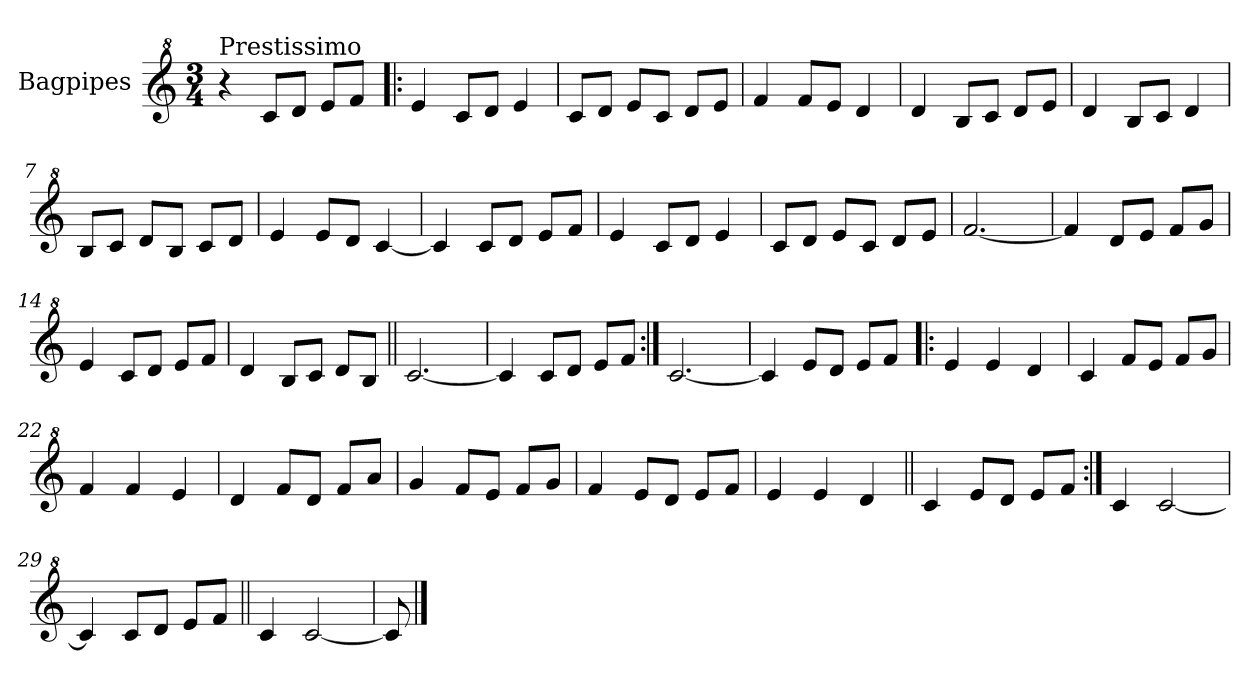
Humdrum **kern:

**kern
*part1
*staff1
*I"Bagpipes
*I'Bag
*clefG^2
*k[]
*C:
*M3/4
=1
!LO:TX:a:t=Prestissimo
4r
8cc/L
8dd/J
8ee/L
8ff/J
=2!|:
4ee/
8cc/L
8dd/J
4ee/
=3
8cc/L
8dd/J
8ee/L
8cc/J
8dd/L
8ee/J
=4
4ff/
8ff/L
8ee/J
4dd/
=5
4dd/
8b/L
8cc/J
8dd/L
8ee/J
=6
4dd/
8b/L
8cc/J
4dd/
=7
8b/L
8cc/J
8dd/L
8b/J
8cc/L
8dd/J
=8
4ee/
8ee/L
8dd/J
[4cc/
!!LO:LB:g=z
=9
4cc/]
8cc/L
8dd/J
8ee/L
8ff/J
=10
4ee/
8cc/L
8dd/J
4ee/
=11
8cc/L
8dd/J
8ee/L
8cc/J
8dd/L
8ee/J
=12
[2.ff/
=13
4ff/]
8dd/L
8ee/J
8ff/L
8gg/J
=14
4ee/
8cc/L
8dd/J
8ee/L
8ff/J
=15
4dd/
8b/L
8cc/J
8dd/L
8b/J
=16||
[2.cc/
=17
4cc/]
8cc/L
8dd/J
8ee/L
8ff/J
=18:|!
[2.cc/
!!LO:LB:g=z
=19
4cc/]
8ee/L
8dd/J
8ee/L
8ff/J
=20!|:
4ee/
4ee/
4dd/
=21
4cc/
8ff/L
8ee/J
8ff/L
8gg/J
=22
4ff/
4ff/
4ee/
=23
4dd/
8ff/L
8dd/J
8ff/L
8aa/J
=24
4gg/
8ff/L
8ee/J
8ff/L
8gg/J
=25
4ff/
8ee/L
8dd/J
8ee/L
8ff/J
=26
4ee/
4ee/
4dd/
=27||
4cc/
8ee/L
8dd/J
8ee/L
8ff/J
=28:|!
4cc/
[2cc/
!!LO:LB:g=z
=29
4cc/]
8cc/L
8dd/J
8ee/L
8ff/J
=30||
4cc/
[2cc/
=31
8cc/]
==
*-
